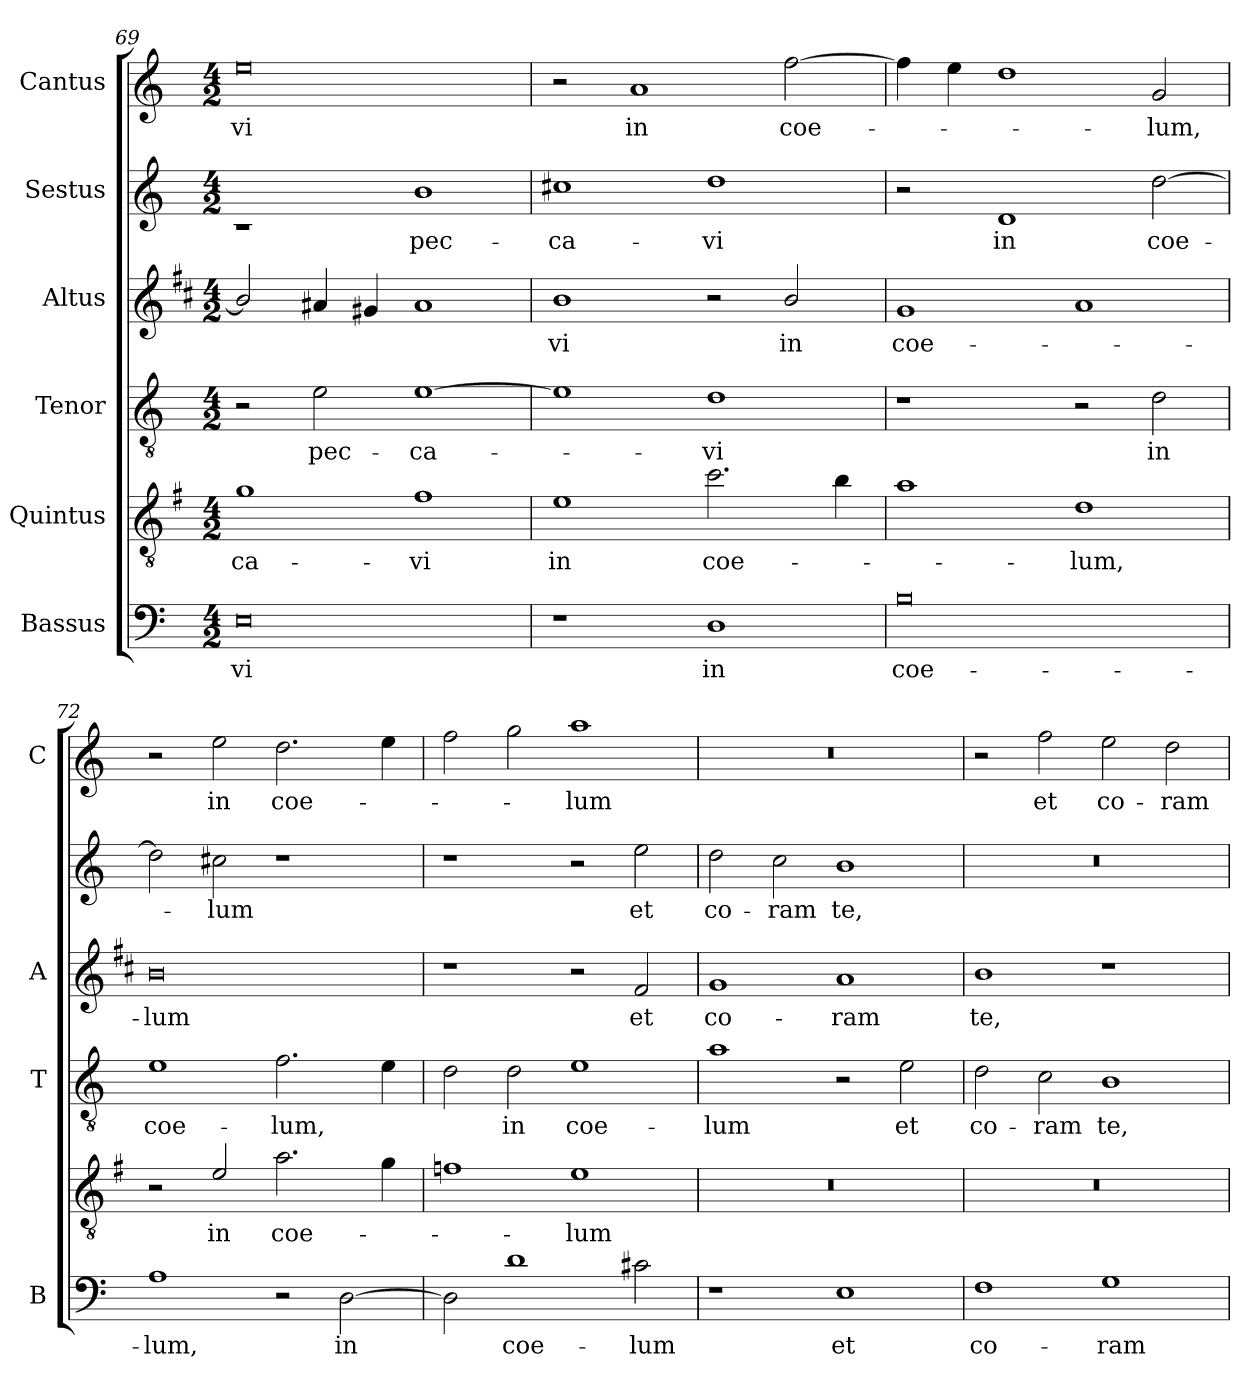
**kern	**text	**kern	**text	**kern	**text	**kern	**text	**kern	**text	**kern	**text
*part6	*part6	*part5	*part5	*part4	*part4	*part3	*part3	*part2	*part2	*part1	*part1
*staff6	*staff6	*staff5	*staff5	*staff4	*staff4	*staff3	*staff3	*staff2	*staff2	*staff1	*staff1
*I"Bassus	*	*I"Quintus	*	*I"Tenor	*	*I"Altus	*	*I"Sestus	*	*I"Cantus	*
*I'B	*	*	*	*I'T	*	*I'A	*	*	*	*I'C	*
*clefF4	*	*clefGv2	*	*clefGv2	*	*clefG2	*	*clefG2	*	*clefG2	*
*	*	*ITrd4c7	*	*	*	*ITrd1c2	*	*	*	*	*
*k[]	*	*k[]	*	*k[]	*	*k[]	*	*k[]	*	*k[]	*
*C:	*	*C:	*	*C:	*	*C:	*	*C:	*	*C:	*
*M4/2	*	*M4/2	*	*M4/2	*	*M4/2	*	*M4/2	*	*M4/2	*
=69	=69	=69	=69	=69	=69	=69	=69	=69	=69	=69	=69
!	!LO:LY:b	!	!LO:LY:b	!	!	!	!	!	!	!	!LO:LY:b
0E	-vi	1c	-ca-	2r	.	2a/]	.	1rc	.	0ee	-vi
!	!	!	!	!	!LO:LY:b	!	!	!	!	!	!
.	.	.	.	2e\	pec-	4g#X/	.	.	.	.	.
.	.	.	.	.	.	4f#X/	.	.	.	.	.
!	!	!	!LO:LY:b	!	!LO:LY:b	!	!	!	!LO:LY:b	!	!
.	.	1B	-vi	[1e	-ca-	1g#	.	1b	pec-	.	.
=70	=70	=70	=70	=70	=70	=70	=70	=70	=70	=70	=70
!	!	!	!LO:LY:b	!	!	!	!LO:LY:b	!	!LO:LY:b	!	!
1r	.	1A	in	1e]	.	1a	-vi	1cc#X	-ca-	2r	.
!	!	!	!	!	!	!	!	!	!	!	!LO:LY:b
.	.	.	.	.	.	.	.	.	.	1a	in
!	!LO:LY:b	!	!LO:LY:b	!	!LO:LY:b	!	!	!	!LO:LY:b	!	!
1D	in	2.f\	coe-	1d	-vi	2r	.	1dd	-vi	.	.
!	!	!	!	!	!	!	!LO:LY:b	!	!	!	!LO:LY:b
.	.	.	.	.	.	2a/	in	.	.	[2ff\	coe-
.	.	4e\	.	.	.	.	.	.	.	.	.
=71	=71	=71	=71	=71	=71	=71	=71	=71	=71	=71	=71
!	!LO:LY:b	!	!	!	!	!	!LO:LY:b	!	!	!	!
0B	coe-	1d	.	1r	.	1f	coe-	2r	.	4ff\]	.
.	.	.	.	.	.	.	.	.	.	4ee\	.
!	!	!	!	!	!	!	!	!	!LO:LY:b	!	!
.	.	.	.	.	.	.	.	1d	in	1dd	.
!	!	!	!LO:LY:b	!	!	!	!	!	!	!	!
.	.	1G	-lum,	2r	.	1g	.	.	.	.	.
!	!	!	!	!	!LO:LY:b	!	!	!	!LO:LY:b	!	!LO:LY:b
.	.	.	.	2d\	in	.	.	[2dd\	coe-	2g/	-lum,
!!LO:LB:g=z
=72	=72	=72	=72	=72	=72	=72	=72	=72	=72	=72	=72
!	!LO:LY:b	!	!	!	!LO:LY:b	!	!LO:LY:b	!	!	!	!
1A	-lum,	2r	.	1e	coe-	0a	-lum	2dd\]	.	2r	.
!	!	!	!LO:LY:b	!	!	!	!	!	!LO:LY:b	!	!LO:LY:b
.	.	2A/	in	.	.	.	.	2cc#X\	-lum	2ee\	in
!	!	!	!LO:LY:b	!	!LO:LY:b	!	!	!	!	!	!LO:LY:b
2r	.	2.d\	coe-	2.f\	-lum,	.	.	1r	.	2.dd\	coe-
!	!LO:LY:b	!	!	!	!	!	!	!	!	!	!
[2D\	in	.	.	.	.	.	.	.	.	.	.
.	.	4c\	.	4e\	.	.	.	.	.	4ee\	.
=73	=73	=73	=73	=73	=73	=73	=73	=73	=73	=73	=73
2D\]	.	1B-X	.	2d\	.	1r	.	1r	.	2ff\	.
!	!LO:LY:b	!	!	!	!LO:LY:b	!	!	!	!	!	!
1d	coe-	.	.	2d\	in	.	.	.	.	2gg\	.
!	!	!	!LO:LY:b	!	!LO:LY:b	!	!	!	!	!	!LO:LY:b
.	.	1A	-lum	1e	coe-	2r	.	2r	.	1aa	-lum
!	!LO:LY:b	!	!	!	!	!	!LO:LY:b	!	!LO:LY:b	!	!
2c#X\	-lum	.	.	.	.	2e/	et	2ee\	et	.	.
=74	=74	=74	=74	=74	=74	=74	=74	=74	=74	=74	=74
!	!	!	!	!	!LO:LY:b	!	!LO:LY:b	!	!LO:LY:b	!	!
1r	.	0r	.	1a	-lum	1f	co-	2dd\	co-	0r	.
!	!	!	!	!	!	!	!	!	!LO:LY:b	!	!
.	.	.	.	.	.	.	.	2cc\	-ram	.	.
!	!LO:LY:b	!	!	!	!	!	!LO:LY:b	!	!LO:LY:b	!	!
1E	et	.	.	2r	.	1g	-ram	1b	te,	.	.
!	!	!	!	!	!LO:LY:b	!	!	!	!	!	!
.	.	.	.	2e\	et	.	.	.	.	.	.
=75	=75	=75	=75	=75	=75	=75	=75	=75	=75	=75	=75
!	!LO:LY:b	!	!	!	!LO:LY:b	!	!LO:LY:b	!	!	!	!
1F	co-	0r	.	2d\	co-	1a	te,	0r	.	2r	.
!	!	!	!	!	!LO:LY:b	!	!	!	!	!	!LO:LY:b
.	.	.	.	2c\	-ram	.	.	.	.	2ff\	et
!	!LO:LY:b	!	!	!	!LO:LY:b	!	!	!	!	!	!LO:LY:b
1G	-ram	.	.	1B	te,	1r	.	.	.	2ee\	co-
!	!	!	!	!	!	!	!	!	!	!	!LO:LY:b
.	.	.	.	.	.	.	.	.	.	2dd\	-ram
=	=	=	=	=	=	=	=	=	=	=	=
*-	*-	*-	*-	*-	*-	*-	*-	*-	*-	*-	*-
